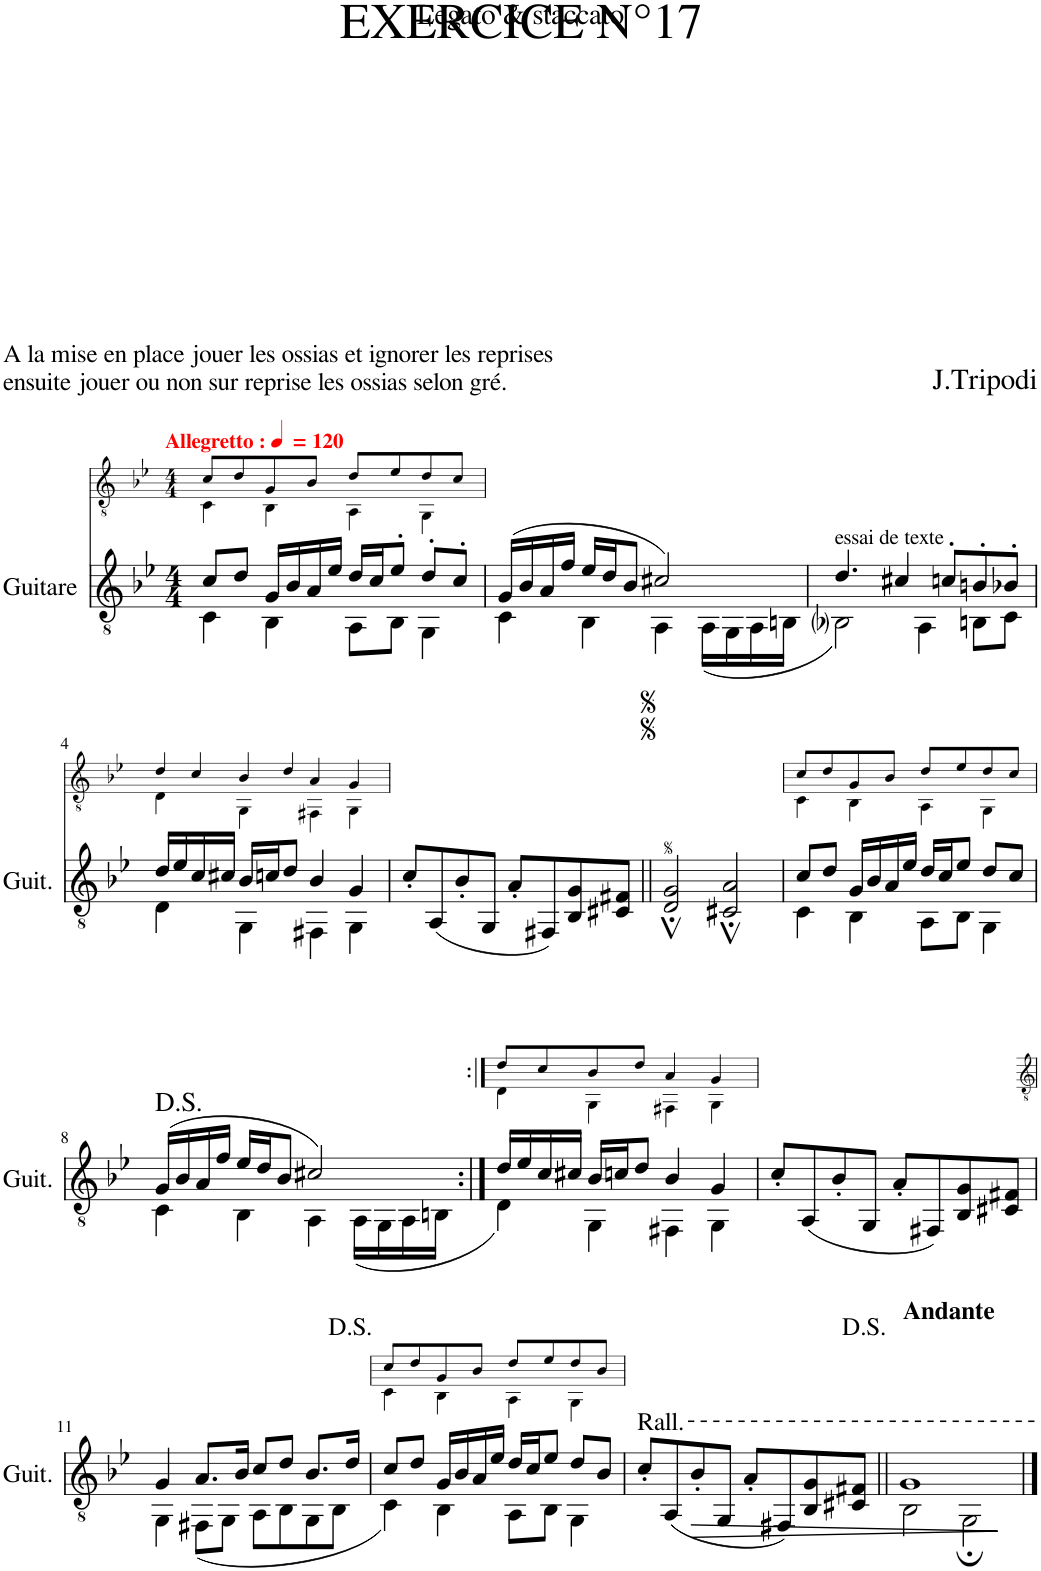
**kern	**dynam	**kern
*part2	*part2	*part1
*staff2	*staff2	*staff1
*I"Guitare	*	*I"Guitar
*I'Guit.	*	*
*	*	*stria5
*clefGv2	*	*clefGv2
*k[b-e-]	*	*k[b-e-]
*M4/4	*	*M4/4
*MM120	*	*MM120
=1	=1	=1
*^	*	*^
!	!	!	!LO:TX:a:B:t=Allegretto &colon;	!
8c/L	4C\	.	8c/L	4C\
8d/J	.	.	8d/	.
16G/LL	4BB-\	.	8G/	4BB-\
16B-/	.	.	.	.
16A/	.	.	8B-/J	.
16e-/JJ	.	.	.	.
16d/LL	8AA\L	.	8d/L	4AA\
16c/J	.	.	.	.
8e-'/J	8BB-\J	.	8e-/	.
8d'/L	4GG\	.	8d/	4GG\
8c'/J	.	.	8c/J	.
*	*	*	*v	*v
=2	=2	=2	=2
(16G/LL	4C\	.	1r
16B-/	.	.	.
16A/	.	.	.
16f/JJ	.	.	.
16e-/LL	4BB-\	.	.
16d/J	.	.	.
8B-/J	.	.	.
2c#X/)	4AA\	.	.
.	(16AA\LL	.	.
.	16GG\	.	.
.	16AA\	.	.
.	16BBn\JJ	.	.
=3	=3	=3	=3
*	*	*	*clefGv2
!LO:TX:a:t=essai de texte	!	!	!
4.d/	2BB-i\)	.	1r
4c#X/	.	.	.
.	4AA\	.	.
8cn'/L	.	.	.
8Bn'/	8BBn\L	.	.
8B-X'/J	8C\J	.	.
!!LO:LB:g=z
=4	=4	=4	=4
*	*	*	*clefGv2
*	*	*	*^
16d/LL	4D\	.	8d/L	4D\
16e-/	.	.	.	.
16c/	.	.	8c/	.
16c#X/JJ	.	.	.	.
16B-/LL	4GG\	.	8B-/	4GG\
16cn/J	.	.	.	.
8d/J	.	.	8d/J	.
4B-/	4FF#X\	.	4A/	4FF#X\
4G/	4GG\	.	4G/	4GG\
*v	*v	*	*	*
*	*	*v	*v
=5	=5	=5
8c'/L	.	1r
(8AA/	.	.
8B-'/	.	.
8GG/J	.	.
8A'/L	.	.
8FF#X/)	.	.
8BB-/ 8G/	.	.
8C#X/ 8F#X/J	.	.
=6||	=6||	=6||
2D/; 2G/;	.	1r
2C#X/; 2A/;	.	.
=7	=7	=7
*^	*	*^
8c/L	4C\	.	8c/L	4C\
8d/J	.	.	8d/	.
16G/LL	4BB-\	.	8G/	4BB-\
16B-/	.	.	.	.
16A/	.	.	8B-/J	.
16e-/JJ	.	.	.	.
16d/LL	8AA\L	.	8d/L	4AA\
16c/J	.	.	.	.
8e-/J	8BB-\J	.	8e-/	.
8d/L	4GG\	.	8d/	4GG\
8c/J	.	.	8c/J	.
*	*	*	*v	*v
!!LO:LB:g=z
=8	=8	=8	=8
(16G/LL	4C\	.	1r
16B-/	.	.	.
16A/	.	.	.
16f/JJ	.	.	.
16e-/LL	4BB-\	.	.
16d/J	.	.	.
8B-/J	.	.	.
2c#X/)	4AA\	.	.
.	(16AA\LL	.	.
.	16GG\	.	.
.	16AA\	.	.
.	16BBn\JJ	.	.
=9:|!	=9:|!	=9:|!	=9:|!
*	*	*	*^
16d/LL	4D\)	.	8d/L	4D\
16e-/	.	.	.	.
16c/	.	.	8c/	.
16c#X/JJ	.	.	.	.
16B-/LL	4GG\	.	8B-/	4GG\
16cn/J	.	.	.	.
8d/J	.	.	8d/J	.
4B-/	4FF#X\	.	4A/	4FF#X\
4G/	4GG\	.	4G/	4GG\
*v	*v	*	*	*
*	*	*v	*v
=10	=10	=10
8c'/L	.	1r
(8AA/	.	.
8B-'/	.	.
8GG/J	.	.
8A'/L	.	.
8FF#X/)	.	.
8BB-/ 8G/	.	.
8C#X/ 8F#X/J	.	.
!!LO:LB:g=z
=11	=11	=11
*	*	*clefGv2
*^	*	*
4G/	4GG\	.	1r
8.A/L	(8FF#X\L	.	.
.	8GG\J	.	.
16B-/Jk	.	.	.
8c/L	8AA\L	.	.
8d/J	8BB-\	.	.
8.B-/L	8GG\	.	.
.	8BB-\J	.	.
16d/Jk	.	.	.
=12	=12	=12	=12
*	*	*	*^
8c/L	4C\)	.	8c/L	4C\
8d/J	.	.	8d/	.
16G/LL	4BB-\	.	8G/	4BB-\
16B-/	.	.	.	.
16A/	.	.	8B-/J	.
16e-/JJ	.	.	.	.
16d/LL	8AA\L	.	8d/L	4AA\
16c/J	.	.	.	.
8e-/J	8BB-\J	.	8e-/	.
8d/L	4GG\	.	8d/	4GG\
8B-/J	.	.	8B-/J	.
*v	*v	*	*	*
*	*	*v	*v
=13	=13	=13
!LO:TX:a:t=<font size="12"/>Rall.	!	!
8c'/L	.	1r
(8AA/	.	.
!	!LO:HP:b	!
8B-'/	>	.
8GG/J	.	.
8A'/L	.	.
8FF#X/)	.	.
8BB-/ 8G/	.	.
8C#X/ 8F#X/J	.	.
=14||	=14||	=14||
*^	*	*
!	!	!	!LO:TX:a:B:t=Andante
1G	2BB-\	.	1r
.	2GG;\	]	.
*v	*v	*	*
==	==	==
*-	*-	*-
